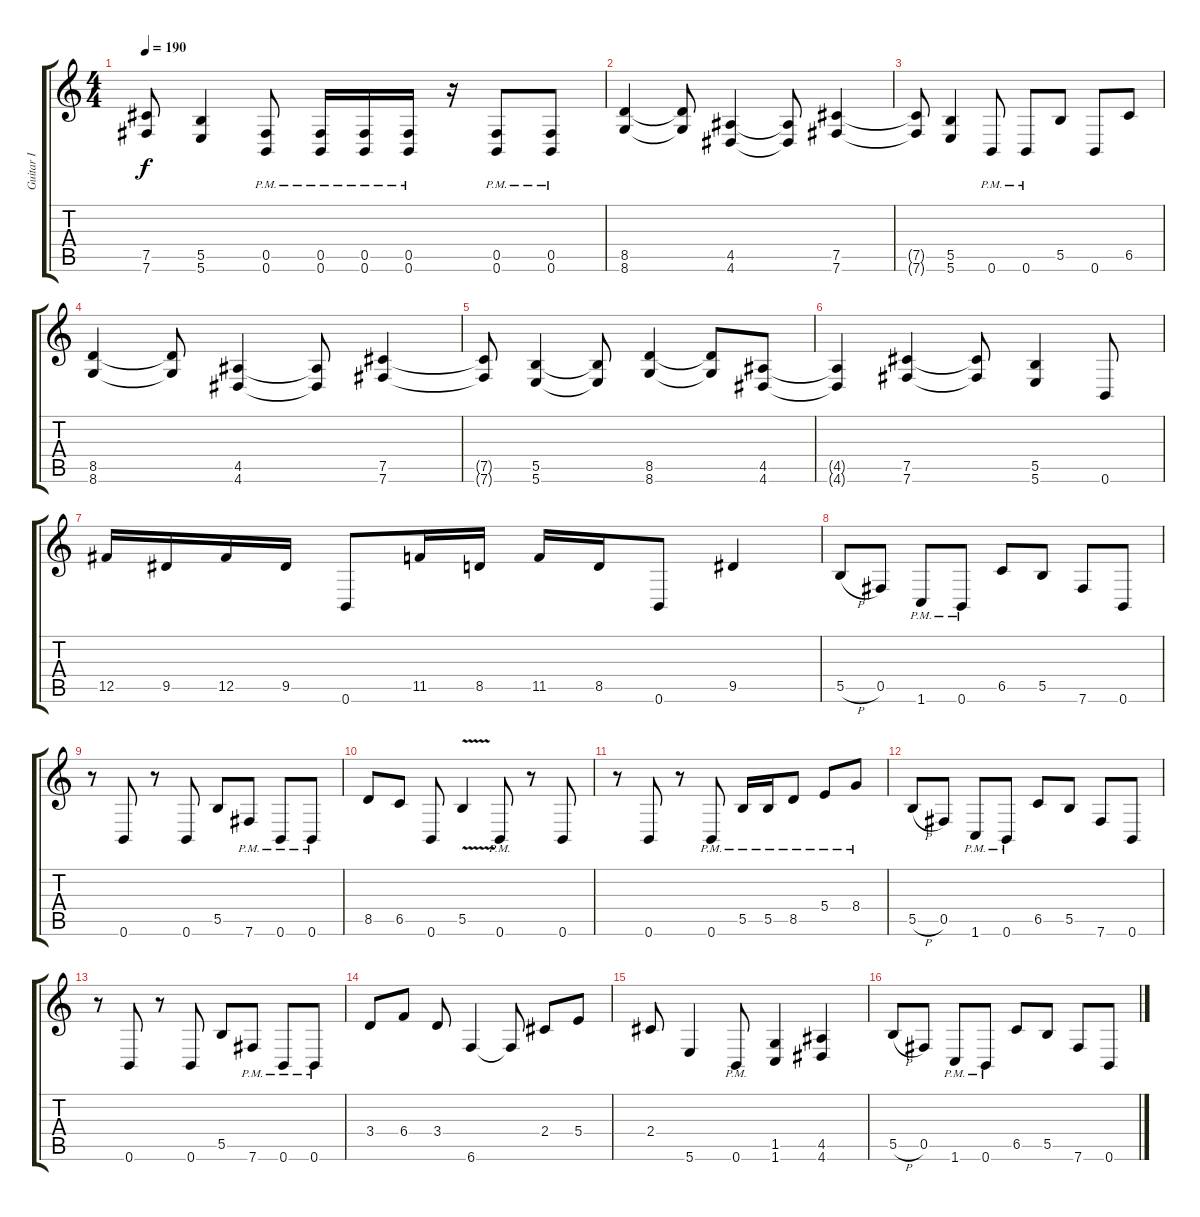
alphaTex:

\track ("Guitar I" "Guitar I") {instrument distortionguitar}
\staff {score tabs}
\tuning (Db4 Ab3 E3 B2 Gb2 B1) {hide}
\ts (4 4)
\tempo 190
\clef g2
\ks c
(7.5{t} 7.6{t}).8{dy f} (5.5 5.6).4 (0.5{pm} 0.6{pm}).8 (0.5{pm} 0.6{pm}).16 (0.5{pm} 0.6{pm}).16 (0.5{pm} 0.6{pm}).16 r.16 (0.5{pm} 0.6{pm}).8 (0.5{pm} 0.6{pm}).8 |
(8.5 8.6).4 (8.5{t} 8.6{t}).8 (4.5 4.6).4 (4.5{t} 4.6{t}).8 (7.5 7.6).4 |
(7.5{t} 7.6{t}).8 (5.5 5.6).4 0.6{pm}.8 0.6{pm}.8 5.5.8 0.6.8 6.5.8 |
(8.5 8.6).4 (8.5{t} 8.6{t}).8 (4.5 4.6).4 (4.5{t} 4.6{t}).8 (7.5 7.6).4 |
(7.5{t} 7.6{t}).8 (5.5 5.6).4 (5.5{t} 5.6{t}).8 (8.5 8.6).4 (8.5{t} 8.6{t}).8 (4.5 4.6).8 |
(4.5{t} 4.6{t}).4 (7.5 7.6).4 (7.5{t} 7.6{t}).8 (5.5 5.6).4 0.6.8 |
12.5.16 9.5.16 12.5.16 9.5.16 0.6.8 11.5.16 8.5.16 11.5.16 8.5.16 0.6.8 9.5.4 |
5.5{h}.8 0.5.8 1.6{pm}.8 0.6{pm}.8 6.5.8 5.5.8 7.6.8 0.6.8 |
r.8 0.6.8 r.8 0.6.8 5.5.8 7.6{pm}.8 0.6{pm}.8 0.6{pm}.8 |
8.5.8 6.5.8 0.6.8 5.5{v}.4 0.6{pm}.8 r.8 0.6.8 |
r.8 0.6.8 r.8 0.6{pm}.8 5.5{pm}.16 5.5{pm}.16 8.5{pm}.8 5.4{pm}.8 8.4{pm}.8 |
5.5{h}.8 0.5.8 1.6{pm}.8 0.6{pm}.8 6.5.8 5.5.8 7.6.8 0.6.8 |
r.8 0.6.8 r.8 0.6.8 5.5.8 7.6{pm}.8 0.6{pm}.8 0.6{pm}.8 |
3.4.8 6.4.8 3.4.8 6.6.4 6.6{t}.8 2.4.8 5.4.8 |
2.4.8 5.6.4 0.6{pm}.8 (1.5 1.6).4 (4.5 4.6).4 |
5.5{h}.8 0.5.8 1.6{pm}.8 0.6{pm}.8 6.5.8 5.5.8 7.6.8 0.6.8
